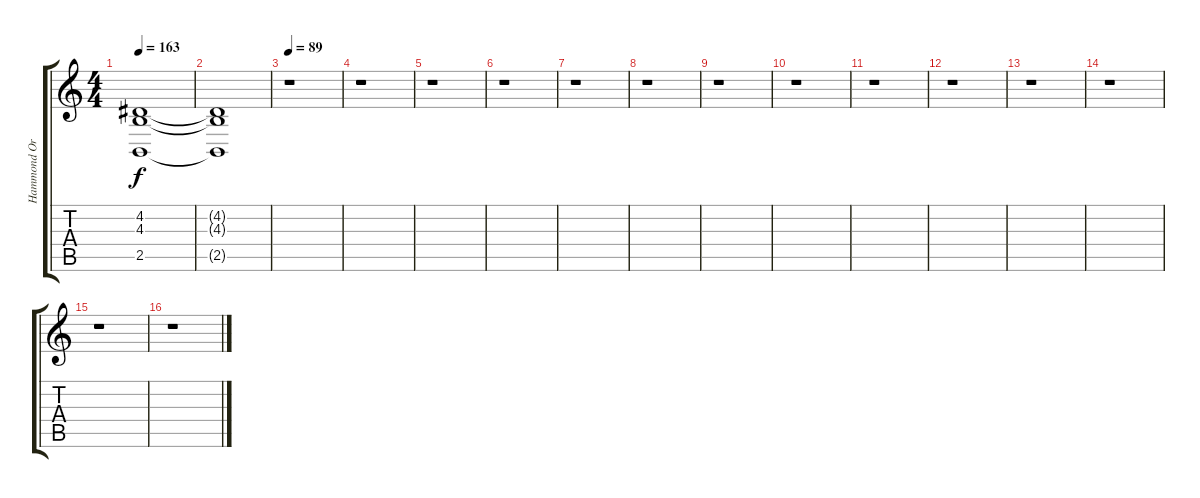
\track ("Hammond Organ" "Hammond Or") {instrument drawbarorgan}
\staff {score tabs}
\tuning (E4 B3 G3 D3 A2 E2) {hide}
\ts (4 4)
\tempo 163
\clef g2
\ks c
(4.2 4.3 2.5).1{dy f} |
(4.2{t} 4.3{t} 2.5{t}).1 |
\tempo 89
r.1 |
r.1 |
r.1 |
r.1 |
r.1 |
r.1 |
r.1 |
r.1 |
r.1 |
r.1 |
r.1 |
r.1 |
r.1 |
r.1
